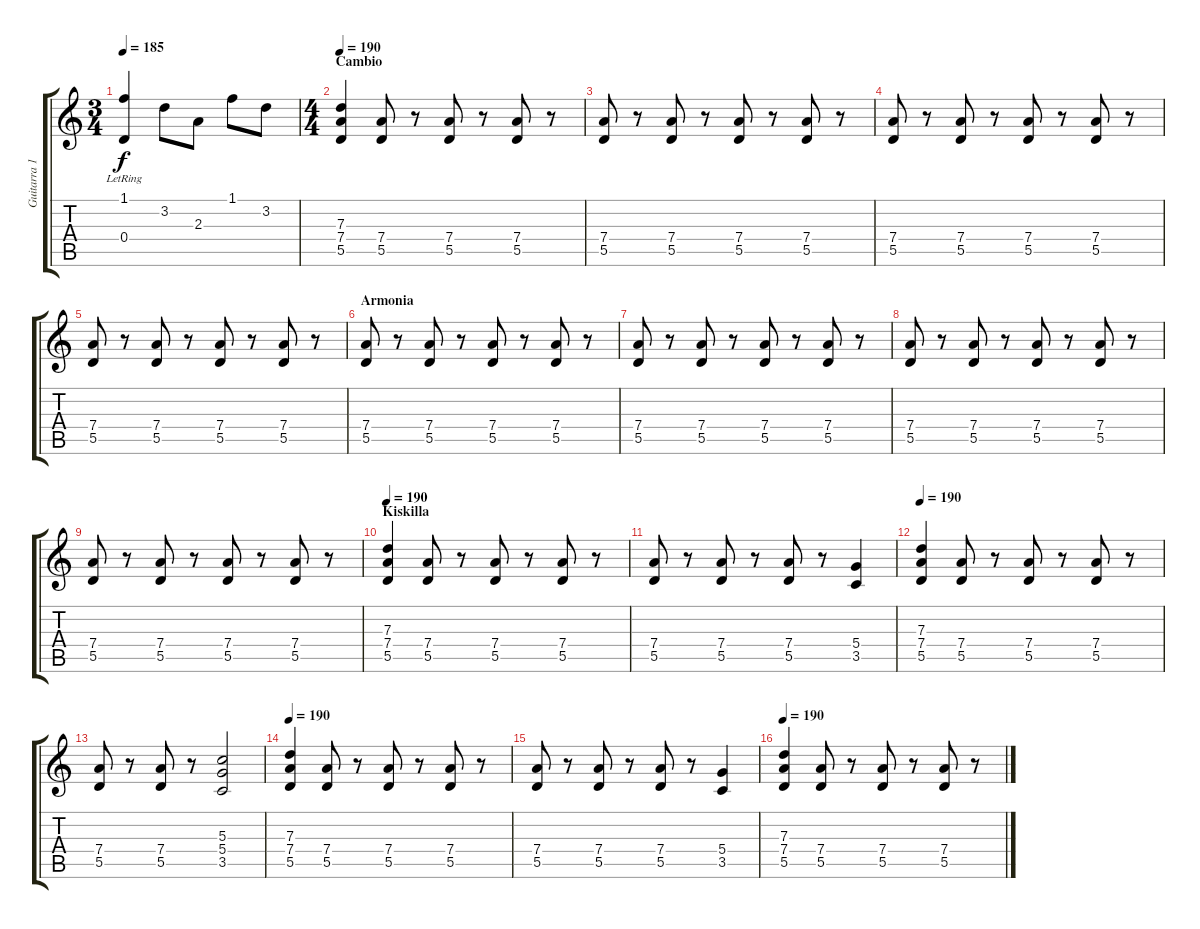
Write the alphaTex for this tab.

\track ("Guitarra 1" "Guitarra 1") {instrument acousticguitarsteel}
\staff {score tabs}
\tuning (E4 B3 G3 D3 A2 E2) {hide}
\ts (3 4)
\tempo 185
\clef g2
\ks c
(1.1 0.4{lr}).4{dy f} 3.2.8 2.3.8 1.1.8 3.2.8 |
\ts (4 4)
\section ("" "Cambio")
\tempo 190
(7.3 7.4 5.5).4{volume 16 instrument distortionguitar} (7.4 5.5).8 r.8 (7.4 5.5).8 r.8 (7.4 5.5).8 r.8 |
(7.4 5.5).8 r.8 (7.4 5.5).8 r.8 (7.4 5.5).8 r.8 (7.4 5.5).8 r.8 |
(7.4 5.5).8 r.8 (7.4 5.5).8 r.8 (7.4 5.5).8 r.8 (7.4 5.5).8 r.8 |
(7.4 5.5).8 r.8 (7.4 5.5).8 r.8 (7.4 5.5).8 r.8 (7.4 5.5).8 r.8 |
\section ("" "Armonia")
(7.4 5.5).8 r.8 (7.4 5.5).8 r.8 (7.4 5.5).8 r.8 (7.4 5.5).8 r.8 |
(7.4 5.5).8 r.8 (7.4 5.5).8 r.8 (7.4 5.5).8 r.8 (7.4 5.5).8 r.8 |
(7.4 5.5).8 r.8 (7.4 5.5).8 r.8 (7.4 5.5).8 r.8 (7.4 5.5).8 r.8 |
(7.4 5.5).8 r.8 (7.4 5.5).8 r.8 (7.4 5.5).8 r.8 (7.4 5.5).8 r.8 |
\section ("" "Kiskilla")
\tempo 190
(7.3 7.4 5.5).4{volume 16 instrument distortionguitar} (7.4 5.5).8 r.8 (7.4 5.5).8 r.8 (7.4 5.5).8 r.8 |
(7.4 5.5).8 r.8 (7.4 5.5).8 r.8 (7.4 5.5).8 r.8 (5.4 3.5).4 |
\tempo 190
(7.3 7.4 5.5).4{volume 16 instrument distortionguitar} (7.4 5.5).8 r.8 (7.4 5.5).8 r.8 (7.4 5.5).8 r.8 |
(7.4 5.5).8 r.8 (7.4 5.5).8 r.8 (5.3 5.4 3.5).2 |
\tempo 190
(7.3 7.4 5.5).4{volume 16 instrument distortionguitar} (7.4 5.5).8 r.8 (7.4 5.5).8 r.8 (7.4 5.5).8 r.8 |
(7.4 5.5).8 r.8 (7.4 5.5).8 r.8 (7.4 5.5).8 r.8 (5.4 3.5).4 |
\tempo 190
(7.3 7.4 5.5).4{volume 16 instrument distortionguitar} (7.4 5.5).8 r.8 (7.4 5.5).8 r.8 (7.4 5.5).8 r.8
